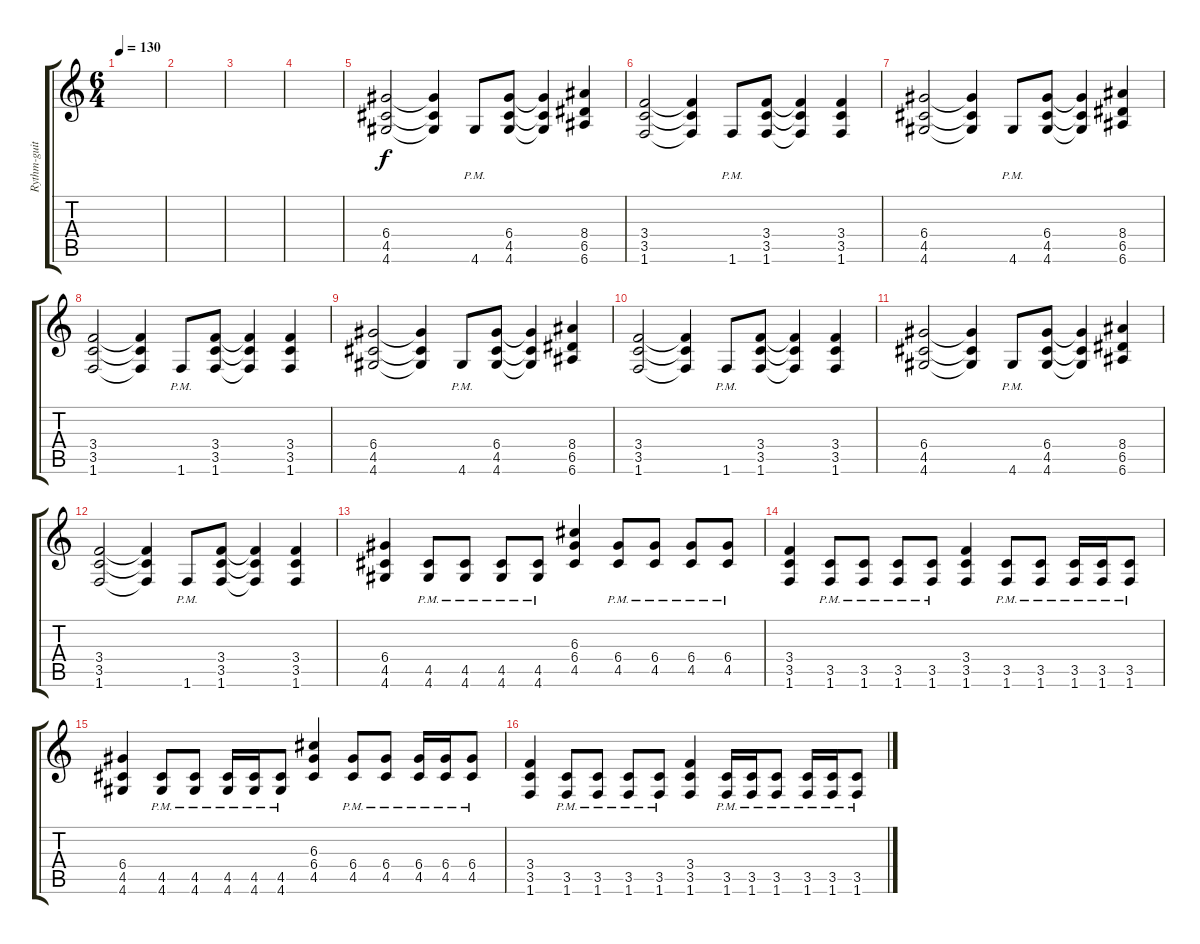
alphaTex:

\track ("Rythm-guitar - Silenoz" "Rythm-guit") {instrument overdrivenguitar}
\staff {score tabs}
\tuning (E4 B3 G3 D3 A2 E2) {hide}
\ts (6 4)
\tempo 130
\clef g2
\ks c
|
|
|
|
(6.4 4.5 4.6).2{volume 15} (6.4{t} 4.5{t} 4.6{t}).4 4.6{pm}.8 (6.4 4.5 4.6).8 (6.4{t} 4.5{t} 4.6{t}).4 (8.4 6.5 6.6).4 |
(3.4 3.5 1.6).2 (3.4{t} 3.5{t} 1.6{t}).4 1.6{pm}.8 (3.4 3.5 1.6).8 (3.4{t} 3.5{t} 1.6{t}).4 (3.4 3.5 1.6).4 |
(6.4 4.5 4.6).2 (6.4{t} 4.5{t} 4.6{t}).4 4.6{pm}.8 (6.4 4.5 4.6).8 (6.4{t} 4.5{t} 4.6{t}).4 (8.4 6.5 6.6).4 |
(3.4 3.5 1.6).2 (3.4{t} 3.5{t} 1.6{t}).4 1.6{pm}.8 (3.4 3.5 1.6).8 (3.4{t} 3.5{t} 1.6{t}).4 (3.4 3.5 1.6).4 |
(6.4 4.5 4.6).2 (6.4{t} 4.5{t} 4.6{t}).4 4.6{pm}.8 (6.4 4.5 4.6).8 (6.4{t} 4.5{t} 4.6{t}).4 (8.4 6.5 6.6).4 |
(3.4 3.5 1.6).2 (3.4{t} 3.5{t} 1.6{t}).4 1.6{pm}.8 (3.4 3.5 1.6).8 (3.4{t} 3.5{t} 1.6{t}).4 (3.4 3.5 1.6).4 |
(6.4 4.5 4.6).2 (6.4{t} 4.5{t} 4.6{t}).4 4.6{pm}.8 (6.4 4.5 4.6).8 (6.4{t} 4.5{t} 4.6{t}).4 (8.4 6.5 6.6).4 |
(3.4 3.5 1.6).2 (3.4{t} 3.5{t} 1.6{t}).4 1.6{pm}.8 (3.4 3.5 1.6).8 (3.4{t} 3.5{t} 1.6{t}).4 (3.4 3.5 1.6).4 |
(6.4 4.5 4.6).4 (4.5{pm} 4.6{pm}).8 (4.5{pm} 4.6{pm}).8 (4.5{pm} 4.6{pm}).8 (4.5{pm} 4.6{pm}).8 (6.3 6.4 4.5).4 (6.4{pm} 4.5{pm}).8 (6.4{pm} 4.5{pm}).8 (6.4{pm} 4.5{pm}).8 (6.4{pm} 4.5{pm}).8 |
(3.4 3.5 1.6).4 (3.5{pm} 1.6{pm}).8 (3.5{pm} 1.6{pm}).8 (3.5{pm} 1.6{pm}).8 (3.5{pm} 1.6{pm}).8 (3.4 3.5 1.6).4 (3.5{pm} 1.6{pm}).8 (3.5{pm} 1.6{pm}).8 (3.5{pm} 1.6{pm}).16 (3.5{pm} 1.6{pm}).16 (3.5{pm} 1.6{pm}).8 |
(6.4 4.5 4.6).4 (4.5{pm} 4.6{pm}).8 (4.5{pm} 4.6{pm}).8 (4.5{pm} 4.6{pm}).16 (4.5{pm} 4.6{pm}).16 (4.5{pm} 4.6{pm}).8 (6.3 6.4 4.5).4 (6.4{pm} 4.5{pm}).8 (6.4{pm} 4.5{pm}).8 (6.4{pm} 4.5{pm}).16 (6.4{pm} 4.5{pm}).16 (6.4{pm} 4.5{pm}).8 |
(3.4 3.5 1.6).4 (3.5{pm} 1.6{pm}).8 (3.5{pm} 1.6{pm}).8 (3.5{pm} 1.6{pm}).8 (3.5{pm} 1.6{pm}).8 (3.4 3.5 1.6).4 (3.5{pm} 1.6{pm}).16 (3.5{pm} 1.6{pm}).16 (3.5{pm} 1.6{pm}).8 (3.5{pm} 1.6{pm}).16 (3.5{pm} 1.6{pm}).16 (3.5{pm} 1.6{pm}).8
